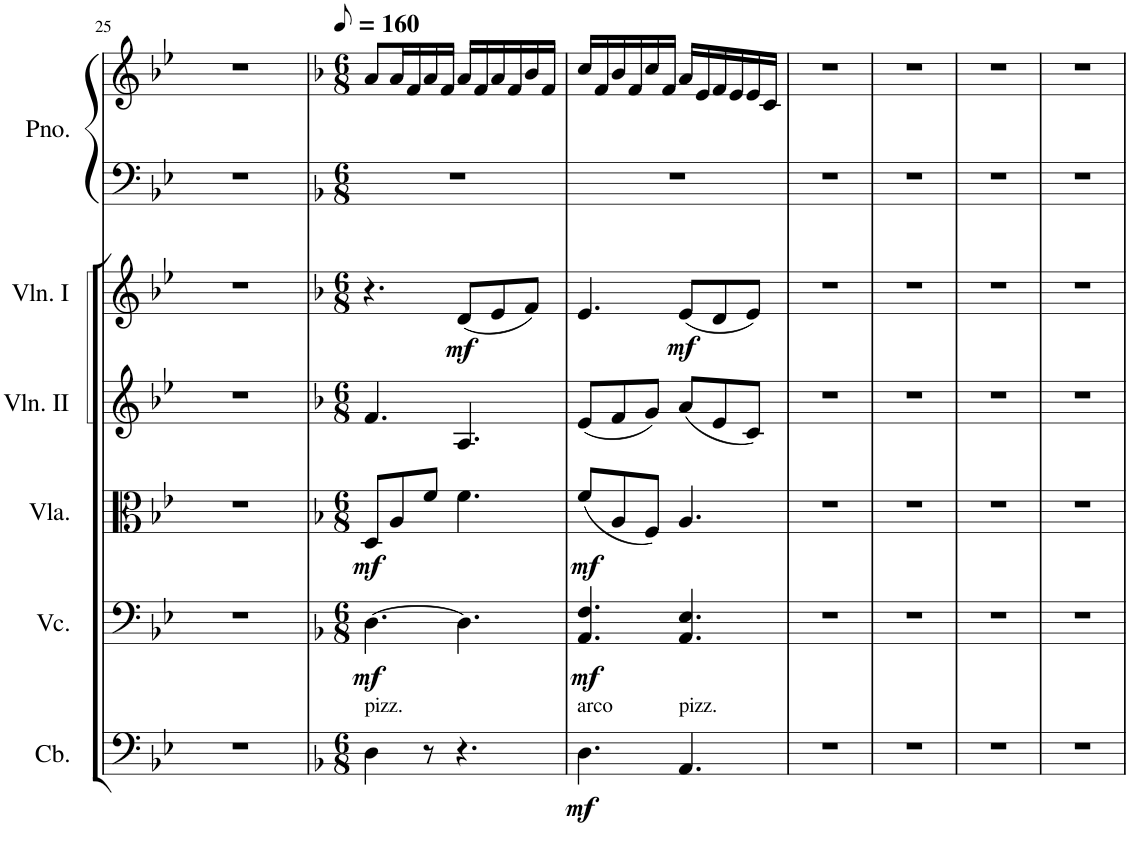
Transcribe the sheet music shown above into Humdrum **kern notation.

**kern	**dynam	**kern	**dynam	**kern	**dynam	**kern	**kern	**dynam	**kern	**kern
*part6	*part6	*part5	*part5	*part4	*part4	*part3	*part2	*part2	*part1	*part1
*staff7	*staff7	*staff6	*staff6	*staff5	*staff5	*staff4	*staff3	*staff3	*staff2	*staff1
*I"Contrabass	*	*I"Violoncello	*	*I"Viola	*	*I"Violin II	*I"Violin I	*	*I"Piano	*
*I'Cb.	*	*I'Vc.	*	*I'Vla.	*	*I'Vln. II	*I'Vln. I	*	*I'Pno.	*
!!LO:PB:g=z
*clefF4	*	*clefF4	*	*clefC3	*	*clefG2	*clefG2	*	*clefF4	*clefG2
*Trd7c12	*	*	*	*	*	*	*	*	*	*
*k[b-e-]	*	*k[b-e-]	*	*k[b-e-]	*	*k[b-e-]	*k[b-e-]	*	*k[b-e-]	*k[b-e-]
*M6/4	*	*M6/4	*	*M6/4	*	*M6/4	*M6/4	*	*M6/4	*M6/4
=25	=25	=25	=25	=25	=25	=25	=25	=25	=25	=25
1.r	.	1.r	.	1.r	.	1.r	1.r	.	1.r	1.r
=26	=26	=26	=26	=26	=26	=26	=26	=26	=26	=26
*k[b-]	*	*k[b-]	*	*k[b-]	*	*k[b-]	*k[b-]	*	*k[b-]	*k[b-]
*M6/8	*	*M6/8	*	*M6/8	*	*M6/8	*M6/8	*	*M6/8	*M6/8
*	*	*	*	*	*	*	*	*	*	*MM80
!LO:TX:a:t=pizz.	!	!	!	!	!	!	!	!	!	!
!	!	!	!LO:DY:b	!	!LO:DY:b	!	!	!	!	!
4D\	.	[4.D\	mf	8D/L	mf	4.f/	4.r	.	2.r	8a/L
.	.	.	.	8A/	.	.	.	.	.	16a/L
.	.	.	.	.	.	.	.	.	.	16f/
8r	.	.	.	8f/J	.	.	.	.	.	16a/
.	.	.	.	.	.	.	.	.	.	16f/JJ
!	!	!	!	!	!	!	!	!LO:DY:b	!	!
4.r	.	4.D\]	.	4.f\	.	4.A/	(8d/L	mf	.	16a/LL
.	.	.	.	.	.	.	.	.	.	16f/
.	.	.	.	.	.	.	8e/	.	.	16a/
.	.	.	.	.	.	.	.	.	.	16f/
.	.	.	.	.	.	.	8f/J)	.	.	16b-/
.	.	.	.	.	.	.	.	.	.	16f/JJ
=27	=27	=27	=27	=27	=27	=27	=27	=27	=27	=27
!LO:TX:a:t=arco	!	!	!	!	!	!	!	!	!	!
!	!LO:DY:b	!	!LO:DY:b	!	!LO:DY:b	!	!	!	!	!
4.D\	mf	4.AA/ 4.F/	mf	(8f/L	mf	(8e/L	4.e/	.	2.r	16cc/LL
.	.	.	.	.	.	.	.	.	.	16f/
.	.	.	.	8A/	.	8f/	.	.	.	16b-/
.	.	.	.	.	.	.	.	.	.	16f/
.	.	.	.	8F/J)	.	8g/J)	.	.	.	16cc/
.	.	.	.	.	.	.	.	.	.	16f/JJ
!LO:TX:a:t=pizz.	!	!	!	!	!	!	!	!	!	!
!	!	!	!	!	!	!	!	!LO:DY:b	!	!
4.AA/	.	4.AA/ 4.E/	.	4.A/	.	(8a/L	(8e/L	mf	.	16a/LL
.	.	.	.	.	.	.	.	.	.	16e/
.	.	.	.	.	.	8e/	8d/	.	.	16f/
.	.	.	.	.	.	.	.	.	.	16e/
.	.	.	.	.	.	8c/J)	8e/J)	.	.	16e/
.	.	.	.	.	.	.	.	.	.	16c/JJ
=28	=28	=28	=28	=28	=28	=28	=28	=28	=28	=28
2.r	.	2.r	.	2.r	.	2.r	2.r	.	2.r	2.r
=29	=29	=29	=29	=29	=29	=29	=29	=29	=29	=29
2.r	.	2.r	.	2.r	.	2.r	2.r	.	2.r	2.r
=30	=30	=30	=30	=30	=30	=30	=30	=30	=30	=30
2.r	.	2.r	.	2.r	.	2.r	2.r	.	2.r	2.r
=31	=31	=31	=31	=31	=31	=31	=31	=31	=31	=31
2.r	.	2.r	.	2.r	.	2.r	2.r	.	2.r	2.r
=	=	=	=	=	=	=	=	=	=	=
*-	*-	*-	*-	*-	*-	*-	*-	*-	*-	*-
